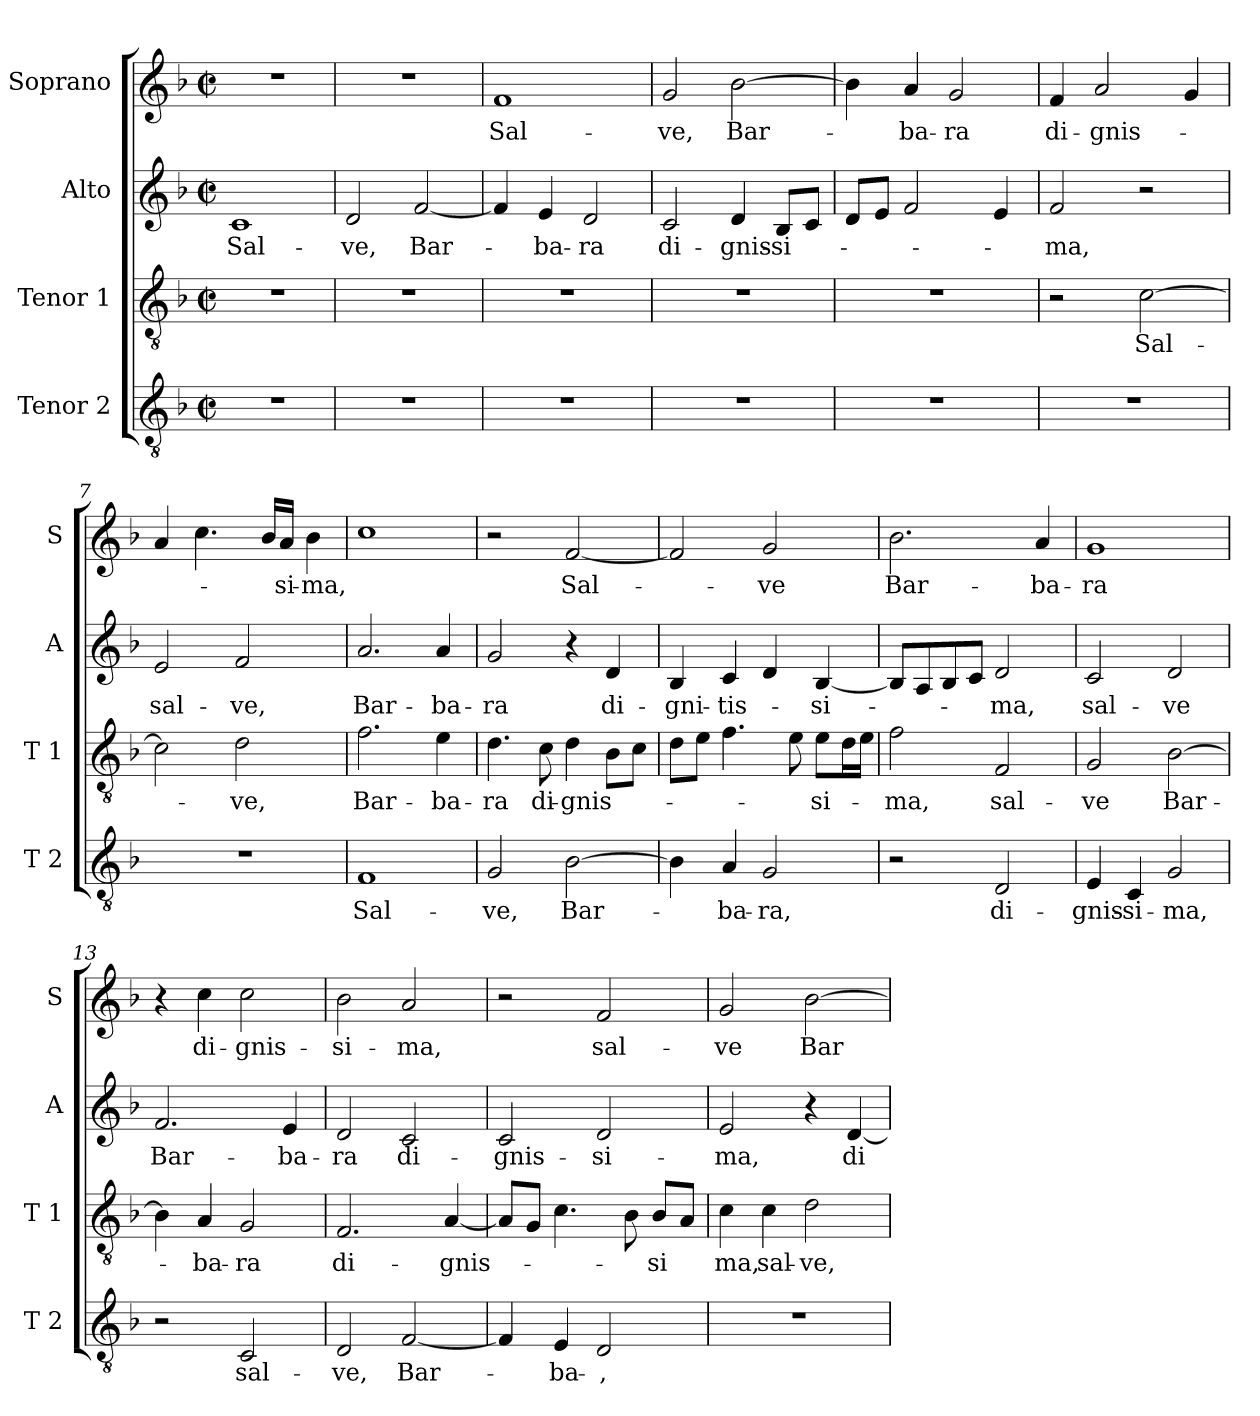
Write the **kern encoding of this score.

**kern	**text	**kern	**text	**kern	**text	**kern	**text
*part4	*part4	*part3	*part3	*part2	*part2	*part1	*part1
*staff4	*staff4	*staff3	*staff3	*staff2	*staff2	*staff1	*staff1
*I"Tenor 2	*	*I"Tenor 1	*	*I"Alto	*	*I"Soprano	*
*I'T 2	*	*I'T 1	*	*I'A	*	*I'S	*
*clefGv2	*	*clefGv2	*	*clefG2	*	*clefG2	*
*k[b-]	*	*k[b-]	*	*k[b-]	*	*k[b-]	*
*F:	*	*F:	*	*F:	*	*F:	*
*M2/2	*	*M2/2	*	*M2/2	*	*M2/2	*
*met(c|)	*	*met(c|)	*	*met(c|)	*	*met(c|)	*
=1	=1	=1	=1	=1	=1	=1	=1
!	!	!	!	!	!LO:LY:b	!	!
1r	.	1r	.	1c	Sal-	1r	.
=2	=2	=2	=2	=2	=2	=2	=2
!	!	!	!	!	!LO:LY:b	!	!
1r	.	1r	.	2d/	-ve,	1r	.
!	!	!	!	!	!LO:LY:b	!	!
.	.	.	.	[2f/	Bar-	.	.
=3	=3	=3	=3	=3	=3	=3	=3
!	!	!	!	!	!	!	!LO:LY:b
1r	.	1r	.	4f/]	.	1f	Sal-
!	!	!	!	!	!LO:LY:b	!	!
.	.	.	.	4e/	-ba-	.	.
!	!	!	!	!	!LO:LY:b	!	!
.	.	.	.	2d/	-ra	.	.
=4	=4	=4	=4	=4	=4	=4	=4
!	!	!	!	!	!LO:LY:b	!	!LO:LY:b
1r	.	1r	.	2c/	di-	2g/	-ve,
!	!	!	!	!	!LO:LY:b	!	!LO:LY:b
.	.	.	.	4d/	-gnis-	[2b-\	Bar-
!	!	!	!	!	!LO:LY:b	!	!
.	.	.	.	8B-/L	-si-	.	.
.	.	.	.	8c/J	.	.	.
=5	=5	=5	=5	=5	=5	=5	=5
1r	.	1r	.	8d/L	.	4b-\]	.
.	.	.	.	8e/J	.	.	.
!	!	!	!	!	!	!	!LO:LY:b
.	.	.	.	2f/	.	4a/	-ba-
!	!	!	!	!	!	!	!LO:LY:b
.	.	.	.	.	.	2g/	-ra
.	.	.	.	4e/	.	.	.
=6	=6	=6	=6	=6	=6	=6	=6
!	!	!	!	!	!LO:LY:b	!	!LO:LY:b
1r	.	2r	.	2f/	-ma,	4f/	di-
!	!	!	!	!	!	!	!LO:LY:b
.	.	.	.	.	.	2a/	-gnis-
!	!	!	!LO:LY:b	!	!	!	!
.	.	[2c\	Sal-	2r	.	.	.
.	.	.	.	.	.	4g/	.
!!LO:LB:g=z
=7	=7	=7	=7	=7	=7	=7	=7
!	!	!	!	!	!LO:LY:b	!	!
1r	.	2c\]	.	2e/	sal-	4a/	.
.	.	.	.	.	.	4.cc\	.
!	!	!	!LO:LY:b	!	!LO:LY:b	!	!
.	.	2d\	-ve,	2f/	-ve,	.	.
.	.	.	.	.	.	16b-/LL	.
!	!	!	!	!	!	!	!LO:LY:b
.	.	.	.	.	.	16a/JJ	-si-
!	!	!	!	!	!	!	!LO:LY:b
.	.	.	.	.	.	4b-\	-ma,
=8	=8	=8	=8	=8	=8	=8	=8
!	!LO:LY:b	!	!LO:LY:b	!	!LO:LY:b	!	!
1F	Sal-	2.f\	Bar-	2.a/	Bar-	1cc	.
!	!	!	!LO:LY:b	!	!LO:LY:b	!	!
.	.	4e\	-ba-	4a/	-ba-	.	.
=9	=9	=9	=9	=9	=9	=9	=9
!	!LO:LY:b	!	!LO:LY:b	!	!LO:LY:b	!	!
2G/	-ve,	4.d\	-ra	2g/	-ra	2r	.
!	!	!	!LO:LY:b	!	!	!	!
.	.	8c\	di-	.	.	.	.
!	!LO:LY:b	!	!LO:LY:b	!	!	!	!LO:LY:b
[2B-\	Bar-	4d\	-gnis-	4r	.	[2f/	Sal-
!	!	!	!	!	!LO:LY:b	!	!
.	.	8B-\L	.	4d/	di-	.	.
.	.	8c\J	.	.	.	.	.
=10	=10	=10	=10	=10	=10	=10	=10
!	!	!	!	!	!LO:LY:b	!	!
4B-\]	.	8d\L	.	4B-/	-gni-	2f/]	.
.	.	8e\J	.	.	.	.	.
!	!LO:LY:b	!	!	!	!LO:LY:b	!	!
4A/	-ba-	4.f\	.	4c/	-tis-	.	.
!	!LO:LY:b	!	!	!	!	!	!LO:LY:b
2G/	-ra,	.	.	4d/	.	2g/	-ve
.	.	8e\	.	.	.	.	.
!	!	!	!LO:LY:b	!	!LO:LY:b	!	!
.	.	8e\L	-si-	[4B-/	-si-	.	.
.	.	16d\L	.	.	.	.	.
.	.	16e\JJ	.	.	.	.	.
=11	=11	=11	=11	=11	=11	=11	=11
!	!	!	!LO:LY:b	!	!	!	!LO:LY:b
2r	.	2f\	-ma,	8B-/L]	.	2.b-\	Bar-
.	.	.	.	8A/	.	.	.
.	.	.	.	8B-/	.	.	.
.	.	.	.	8c/J	.	.	.
!	!LO:LY:b	!	!LO:LY:b	!	!LO:LY:b	!	!
2D/	di-	2F/	sal-	2d/	-ma,	.	.
!	!	!	!	!	!	!	!LO:LY:b
.	.	.	.	.	.	4a/	-ba-
=12	=12	=12	=12	=12	=12	=12	=12
!	!LO:LY:b	!	!LO:LY:b	!	!LO:LY:b	!	!LO:LY:b
4E/	-gnis-	2G/	-ve	2c/	sal-	1g	-ra
!	!LO:LY:b	!	!	!	!	!	!
4C/	-si-	.	.	.	.	.	.
!	!LO:LY:b	!	!LO:LY:b	!	!LO:LY:b	!	!
2G/	-ma,	[2B-\	Bar-	2d/	-ve	.	.
!!LO:LB:g=z
=13	=13	=13	=13	=13	=13	=13	=13
!	!	!	!	!	!LO:LY:b	!	!
2r	.	4B-\]	.	2.f/	Bar-	4r	.
!	!	!	!LO:LY:b	!	!	!	!LO:LY:b
.	.	4A/	-ba-	.	.	4cc\	di-
!	!LO:LY:b	!	!LO:LY:b	!	!	!	!LO:LY:b
2C/	sal-	2G/	-ra	.	.	2cc\	-gnis-
!	!	!	!	!	!LO:LY:b	!	!
.	.	.	.	4e/	-ba-	.	.
=14	=14	=14	=14	=14	=14	=14	=14
!	!LO:LY:b	!	!LO:LY:b	!	!LO:LY:b	!	!LO:LY:b
2D/	-ve,	2.F/	di-	2d/	-ra	2b-\	-si-
!	!LO:LY:b	!	!	!	!LO:LY:b	!	!LO:LY:b
[2F/	Bar-	.	.	2c/	di-	2a/	-ma,
!	!	!	!LO:LY:b	!	!	!	!
.	.	[4A/	-gnis-	.	.	.	.
=15	=15	=15	=15	=15	=15	=15	=15
!	!	!	!	!	!LO:LY:b	!	!
4F/]	.	8A/L]	.	2c/	-gnis-	2r	.
.	.	8G/J	.	.	.	.	.
!	!LO:LY:b	!	!	!	!	!	!
4E/	-ba-	4.c\	.	.	.	.	.
!	!LO:LY:b	!	!	!	!LO:LY:b	!	!LO:LY:b
2D/	-,	.	.	2d/	-si-	2f/	sal-
.	.	8B-\	.	.	.	.	.
!	!	!	!LO:LY:b	!	!	!	!
.	.	8B-/L	-si	.	.	.	.
.	.	8A/J	.	.	.	.	.
=16	=16	=16	=16	=16	=16	=16	=16
!	!	!	!LO:LY:b	!	!LO:LY:b	!	!LO:LY:b
1r	.	4c\	ma,	2e/	-ma,	2g/	-ve
!	!	!	!LO:LY:b	!	!	!	!
.	.	4c\	sal-	.	.	.	.
!	!	!	!LO:LY:b	!	!	!	!LO:LY:b
.	.	2d\	-ve,	4r	.	[2b-\	Bar-
!	!	!	!	!	!LO:LY:b	!	!
.	.	.	.	[4d/	di-	.	.
=	=	=	=	=	=	=	=
*-	*-	*-	*-	*-	*-	*-	*-
